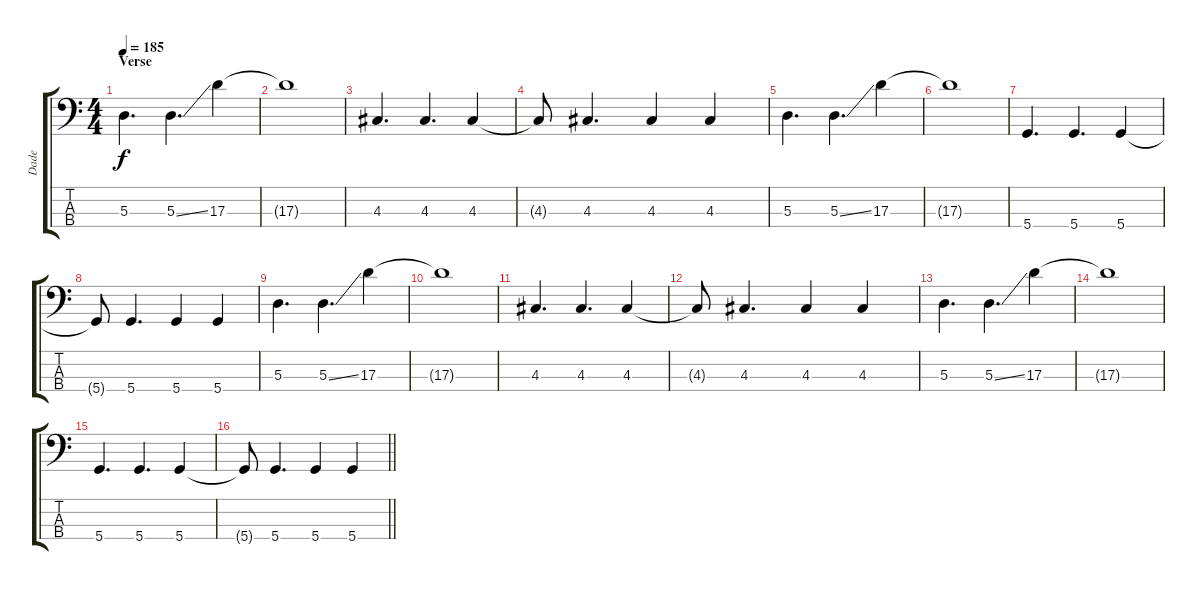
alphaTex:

\track ("Dade" "Dade") {instrument electricbassfinger}
\staff {score tabs}
\tuning (G2 D2 A1 D1) {hide}
\ts (4 4)
\section ("" "Verse")
\tempo 185
\clef f4
\ks c
5.3.4{d dy f} 5.3{ss}.4{d} 17.3.4 |
17.3{t}.1 |
4.3.4{d} 4.3.4{d} 4.3.4 |
4.3{t}.8 4.3.4{d} 4.3.4 4.3.4 |
5.3.4{d} 5.3{ss}.4{d} 17.3.4 |
17.3{t}.1 |
5.4.4{d} 5.4.4{d} 5.4.4 |
5.4{t}.8 5.4.4{d} 5.4.4 5.4.4 |
5.3.4{d} 5.3{ss}.4{d} 17.3.4 |
17.3{t}.1 |
4.3.4{d} 4.3.4{d} 4.3.4 |
4.3{t}.8 4.3.4{d} 4.3.4 4.3.4 |
5.3.4{d} 5.3{ss}.4{d} 17.3.4 |
17.3{t}.1 |
5.4.4{d} 5.4.4{d} 5.4.4 |
\barLineRight lightlight
5.4{t}.8 5.4.4{d} 5.4.4 5.4.4
